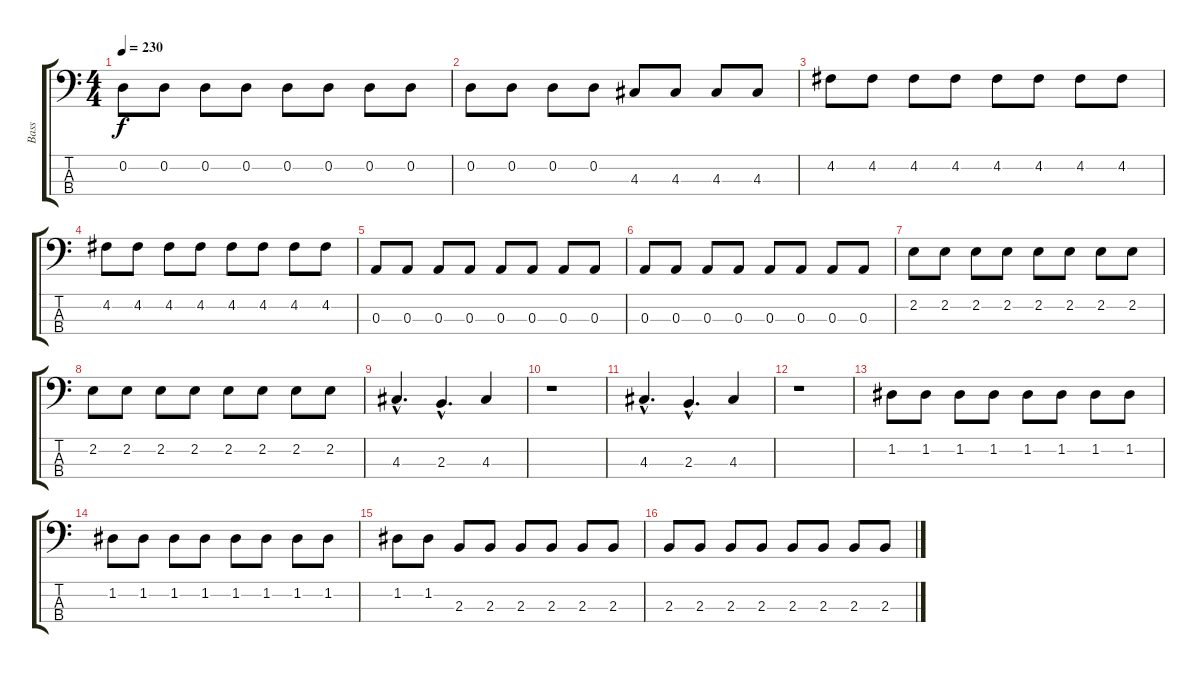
\track ("Bass" "Bass") {instrument slapbass1}
\staff {score tabs}
\tuning (G2 D2 A1 E1) {hide}
\ts (4 4)
\tempo 230
\clef f4
\ks c
0.2.8{dy f} 0.2.8 0.2.8 0.2.8 0.2.8 0.2.8 0.2.8 0.2.8 |
0.2.8 0.2.8 0.2.8 0.2.8 4.3.8 4.3.8 4.3.8 4.3.8 |
4.2.8 4.2.8 4.2.8 4.2.8 4.2.8 4.2.8 4.2.8 4.2.8 |
4.2.8 4.2.8 4.2.8 4.2.8 4.2.8 4.2.8 4.2.8 4.2.8 |
0.3.8 0.3.8 0.3.8 0.3.8 0.3.8 0.3.8 0.3.8 0.3.8 |
0.3.8 0.3.8 0.3.8 0.3.8 0.3.8 0.3.8 0.3.8 0.3.8 |
2.2.8 2.2.8 2.2.8 2.2.8 2.2.8 2.2.8 2.2.8 2.2.8 |
2.2.8 2.2.8 2.2.8 2.2.8 2.2.8 2.2.8 2.2.8 2.2.8 |
4.3{hac}.4{d} 2.3{hac}.4{d} 4.3.4 |
r.1 |
4.3{hac}.4{d} 2.3{hac}.4{d} 4.3.4 |
r.1 |
1.2.8 1.2.8 1.2.8 1.2.8 1.2.8 1.2.8 1.2.8 1.2.8 |
1.2.8 1.2.8 1.2.8 1.2.8 1.2.8 1.2.8 1.2.8 1.2.8 |
1.2.8 1.2.8 2.3.8 2.3.8 2.3.8 2.3.8 2.3.8 2.3.8 |
2.3.8 2.3.8 2.3.8 2.3.8 2.3.8 2.3.8 2.3.8 2.3.8
